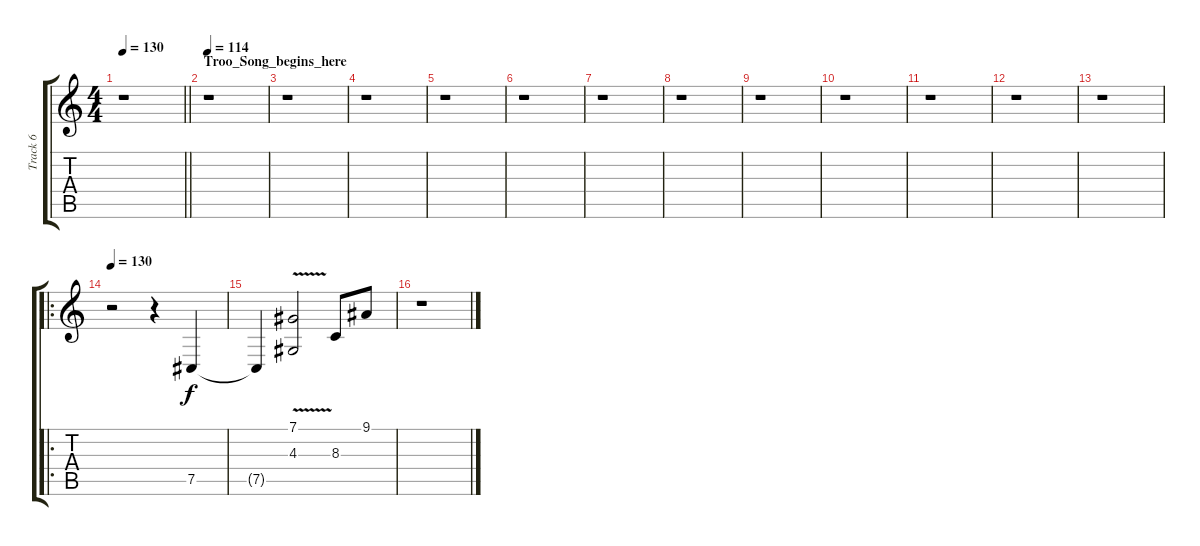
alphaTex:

\track ("Track 6" "Track 6") {instrument tenorsax}
\staff {score tabs}
\tuning (Db4 Ab3 E3 B2 Gb2 Db2) {hide}
\ts (4 4)
\tempo 130
\clef g2
\barLineRight lightlight
\ks c
r.1{dy f} |
\section ("" "Troo_Song_begins_here")
\tempo 114
r.1 |
r.1 |
r.1 |
r.1 |
r.1 |
r.1 |
r.1 |
r.1 |
r.1 |
r.1 |
r.1 |
r.1 |
\ro
\tempo 130
r.2 r.4 7.5.4 |
7.5{t}.4 (7.1 4.3{v}).2 8.3.8 9.1.8 |
r.1
